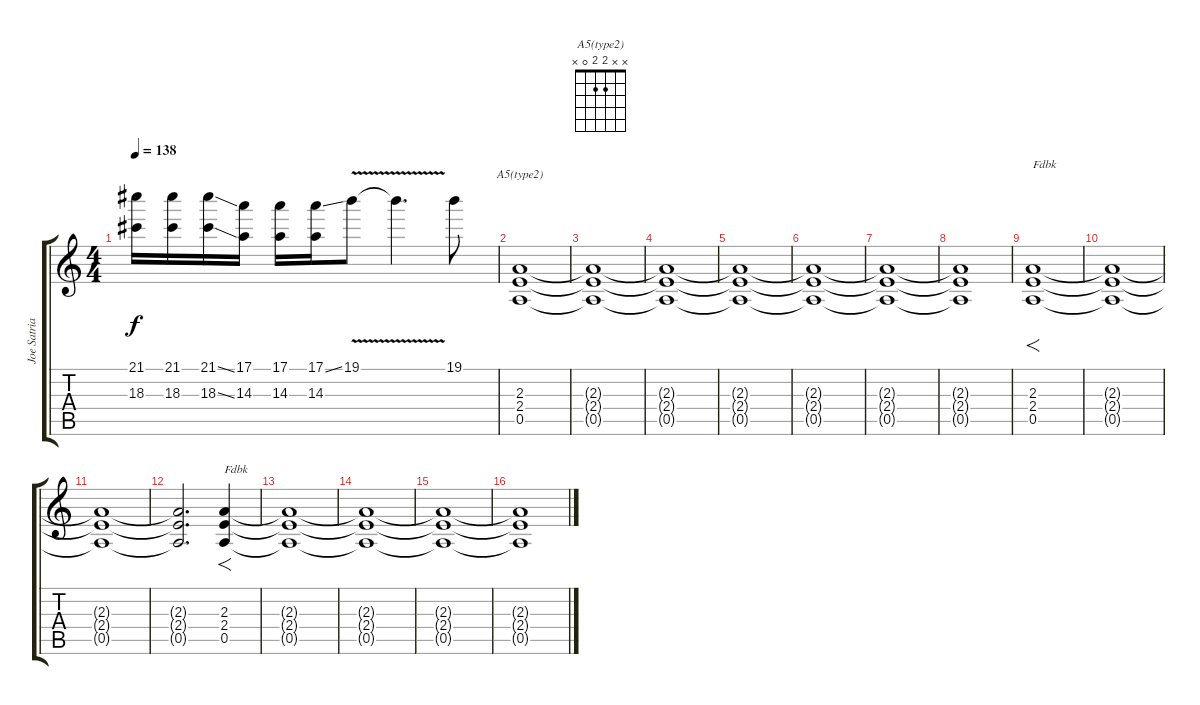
\track ("Joe Satriani" "Joe Satria") {instrument distortionguitar}
\staff {score tabs}
\tuning (E4 B3 G3 D3 A2 E2) {hide}
\chord ("A5(type2)" x x 2 2 0 x)
\ts (4 4)
\tempo 138
\clef g2
\ks c
(21.1 18.3).16{dy f} (21.1 18.3).16 (21.1{ss} 18.3{ss}).16 (17.1 14.3).16 (17.1 14.3).16 (17.1{ss} 14.3).16 19.1{v}.8 19.1{t}.4{d} 19.1.8 |
(2.3 2.4 0.5).1{ch "A5(type2)"} |
(2.3{t} 2.4{t} 0.5{t}).1 |
(2.3{t} 2.4{t} 0.5{t}).1 |
(2.3{t} 2.4{t} 0.5{t}).1 |
(2.3{t} 2.4{t} 0.5{t}).1 |
(2.3{t} 2.4{t} 0.5{t}).1 |
(2.3{t} 2.4{t} 0.5{t}).1 |
(2.3 2.4 0.5).1{f txt "Fdbk"} |
(2.3{t} 2.4{t} 0.5{t}).1 |
(2.3{t} 2.4{t} 0.5{t}).1 |
(2.3{t} 2.4{t} 0.5{t}).2{d} (2.3 2.4 0.5).4{f txt "Fdbk"} |
(2.3{t} 2.4{t} 0.5{t}).1 |
(2.3{t} 2.4{t} 0.5{t}).1 |
(2.3{t} 2.4{t} 0.5{t}).1 |
(2.3{t} 2.4{t} 0.5{t}).1
